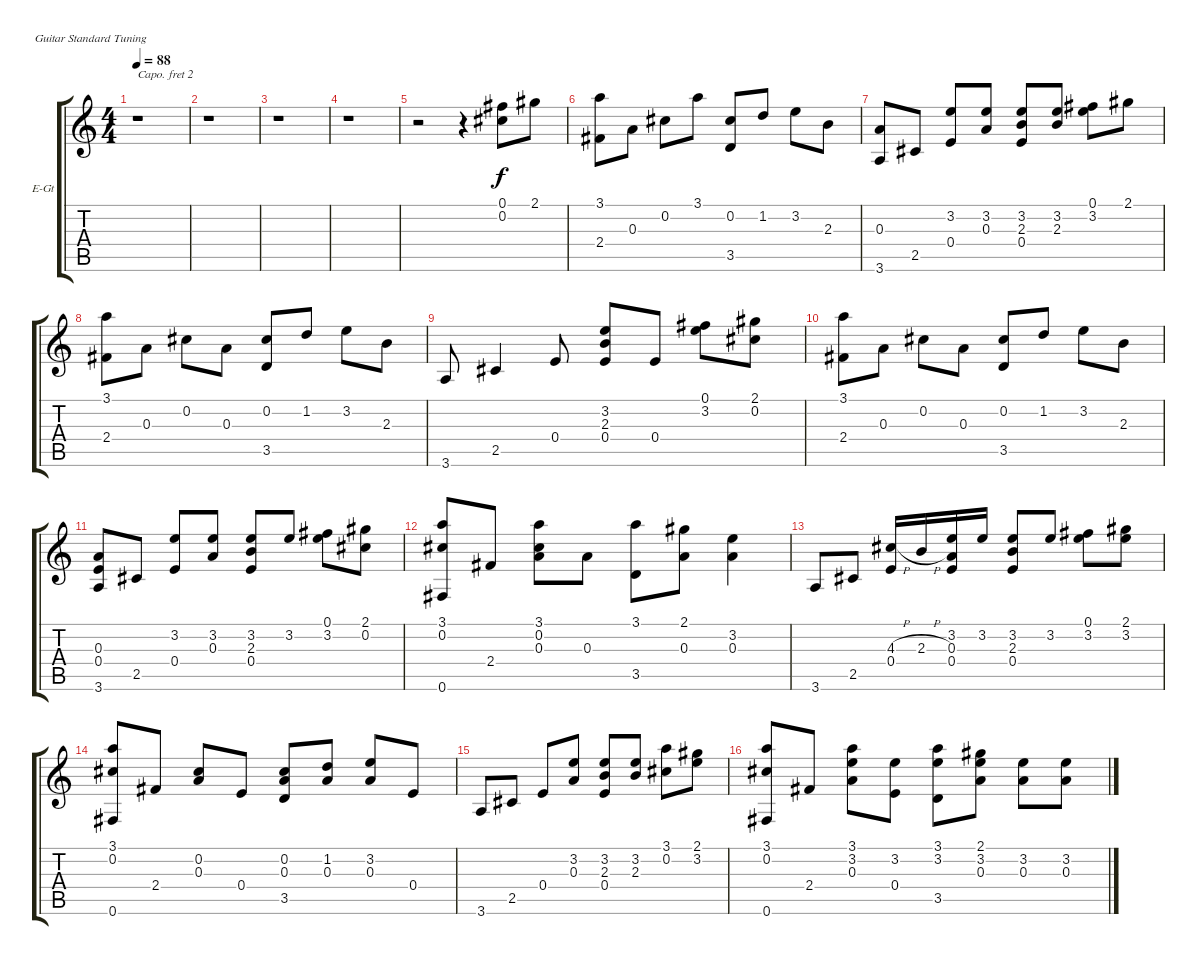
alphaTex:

\bracketExtendMode groupsimilarinstruments
\firstSystemTrackNameOrientation horizontal
\otherSystemsTrackNameOrientation horizontal
\track ("Clean Gtr 12 Strings" "E-Gt") {instrument electricguitarclean}
\staff {score tabs}
\capo 2
\tuning (E4 B3 G3 D3 A2 E2)
\ts (4 4)
\tempo 88
\clef g2
\ks c
r.1{dy f} |
r.1 |
r.1 |
r.1 |
r.2 r.4 (0.1 0.2).8 2.1.8 |
(3.1 2.4).8 0.3.8 0.2.8 3.1.8 (0.2 3.5).8 1.2.8 3.2.8 2.3.8 |
(0.3 3.6).8 2.5.8 (3.2 0.4).8 (3.2 0.3).8 (3.2 2.3 0.4).8 (3.2 2.3).8 (0.1 3.2).8 2.1.8 |
(3.1 2.4).8 0.3.8 0.2.8 0.3.8 (0.2 3.5).8 1.2.8 3.2.8 2.3.8 |
3.6.8 2.5.4 0.4.8 (3.2 2.3 0.4).8 0.4.8 (0.1 3.2).8 (2.1 0.2).8 |
(3.1 2.4).8 0.3.8 0.2.8 0.3.8 (0.2 3.5).8 1.2.8 3.2.8 2.3.8 |
(0.3 0.4 3.6).8 2.5.8 (3.2 0.4).8 (3.2 0.3).8 (3.2 2.3 0.4).8 3.2.8 (0.1 3.2).8 (2.1 0.2).8 |
(3.1 0.2 0.6).8 2.4.8 (3.1 0.2 0.3).8 0.3.8 (3.1 3.5).8 (2.1 0.3).8 (3.2 0.3).4 |
3.6.8 2.5.8 (4.3{h} 0.4).16 2.3{h}.16 (3.2 0.3 0.4).16 3.2.16 (3.2 2.3 0.4).8 3.2.8 (0.1 3.2).8 (2.1 3.2).8 |
(3.1 0.2 0.6).8 2.4.8 (0.2 0.3).8 0.4.8 (0.2 0.3 3.5).8 (1.2 0.3).8 (3.2 0.3).8 0.4.8 |
3.6.8 2.5.8 0.4.8 (3.2 0.3).8 (3.2 2.3 0.4).8 (3.2 2.3).8 (3.1 0.2).8 (2.1 3.2).8 |
(3.1 0.2 0.6).8 2.4.8 (3.1 3.2 0.3).8 (3.2 0.4).8 (3.1 3.2 3.5).8 (2.1 3.2 0.3).8 (3.2 0.3).8 (3.2 0.3).8
